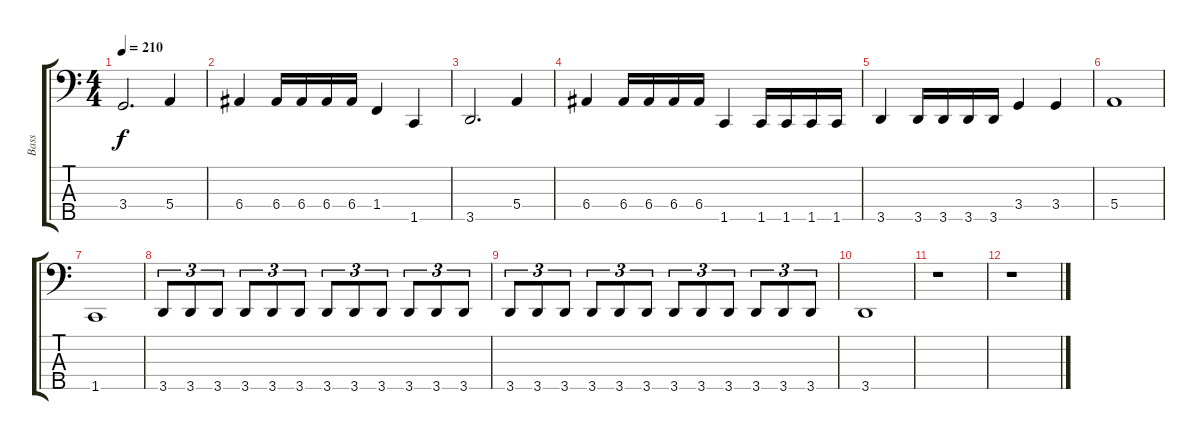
\track ("Bass" "Bass") {instrument electricbassfinger}
\staff {score tabs}
\tuning (G2 D2 A1 E1 B0) {hide}
\ts (4 4)
\tempo 210
\clef f4
\ks c
3.4.2{d dy f} 5.4.4 |
6.4.4 6.4.16 6.4.16 6.4.16 6.4.16 1.4.4 1.5.4 |
3.5.2{d} 5.4.4 |
6.4.4 6.4.16 6.4.16 6.4.16 6.4.16 1.5.4 1.5.16 1.5.16 1.5.16 1.5.16 |
3.5.4 3.5.16 3.5.16 3.5.16 3.5.16 3.4.4 3.4.4 |
5.4.1 |
1.5.1 |
3.5.8{tu (3 2)} 3.5.8{tu (3 2)} 3.5.8{tu (3 2)} 3.5.8{tu (3 2)} 3.5.8{tu (3 2)} 3.5.8{tu (3 2)} 3.5.8{tu (3 2)} 3.5.8{tu (3 2)} 3.5.8{tu (3 2)} 3.5.8{tu (3 2)} 3.5.8{tu (3 2)} 3.5.8{tu (3 2)} |
3.5.8{tu (3 2)} 3.5.8{tu (3 2)} 3.5.8{tu (3 2)} 3.5.8{tu (3 2)} 3.5.8{tu (3 2)} 3.5.8{tu (3 2)} 3.5.8{tu (3 2)} 3.5.8{tu (3 2)} 3.5.8{tu (3 2)} 3.5.8{tu (3 2)} 3.5.8{tu (3 2)} 3.5.8{tu (3 2)} |
3.5.1 |
r.1 |
r.1
